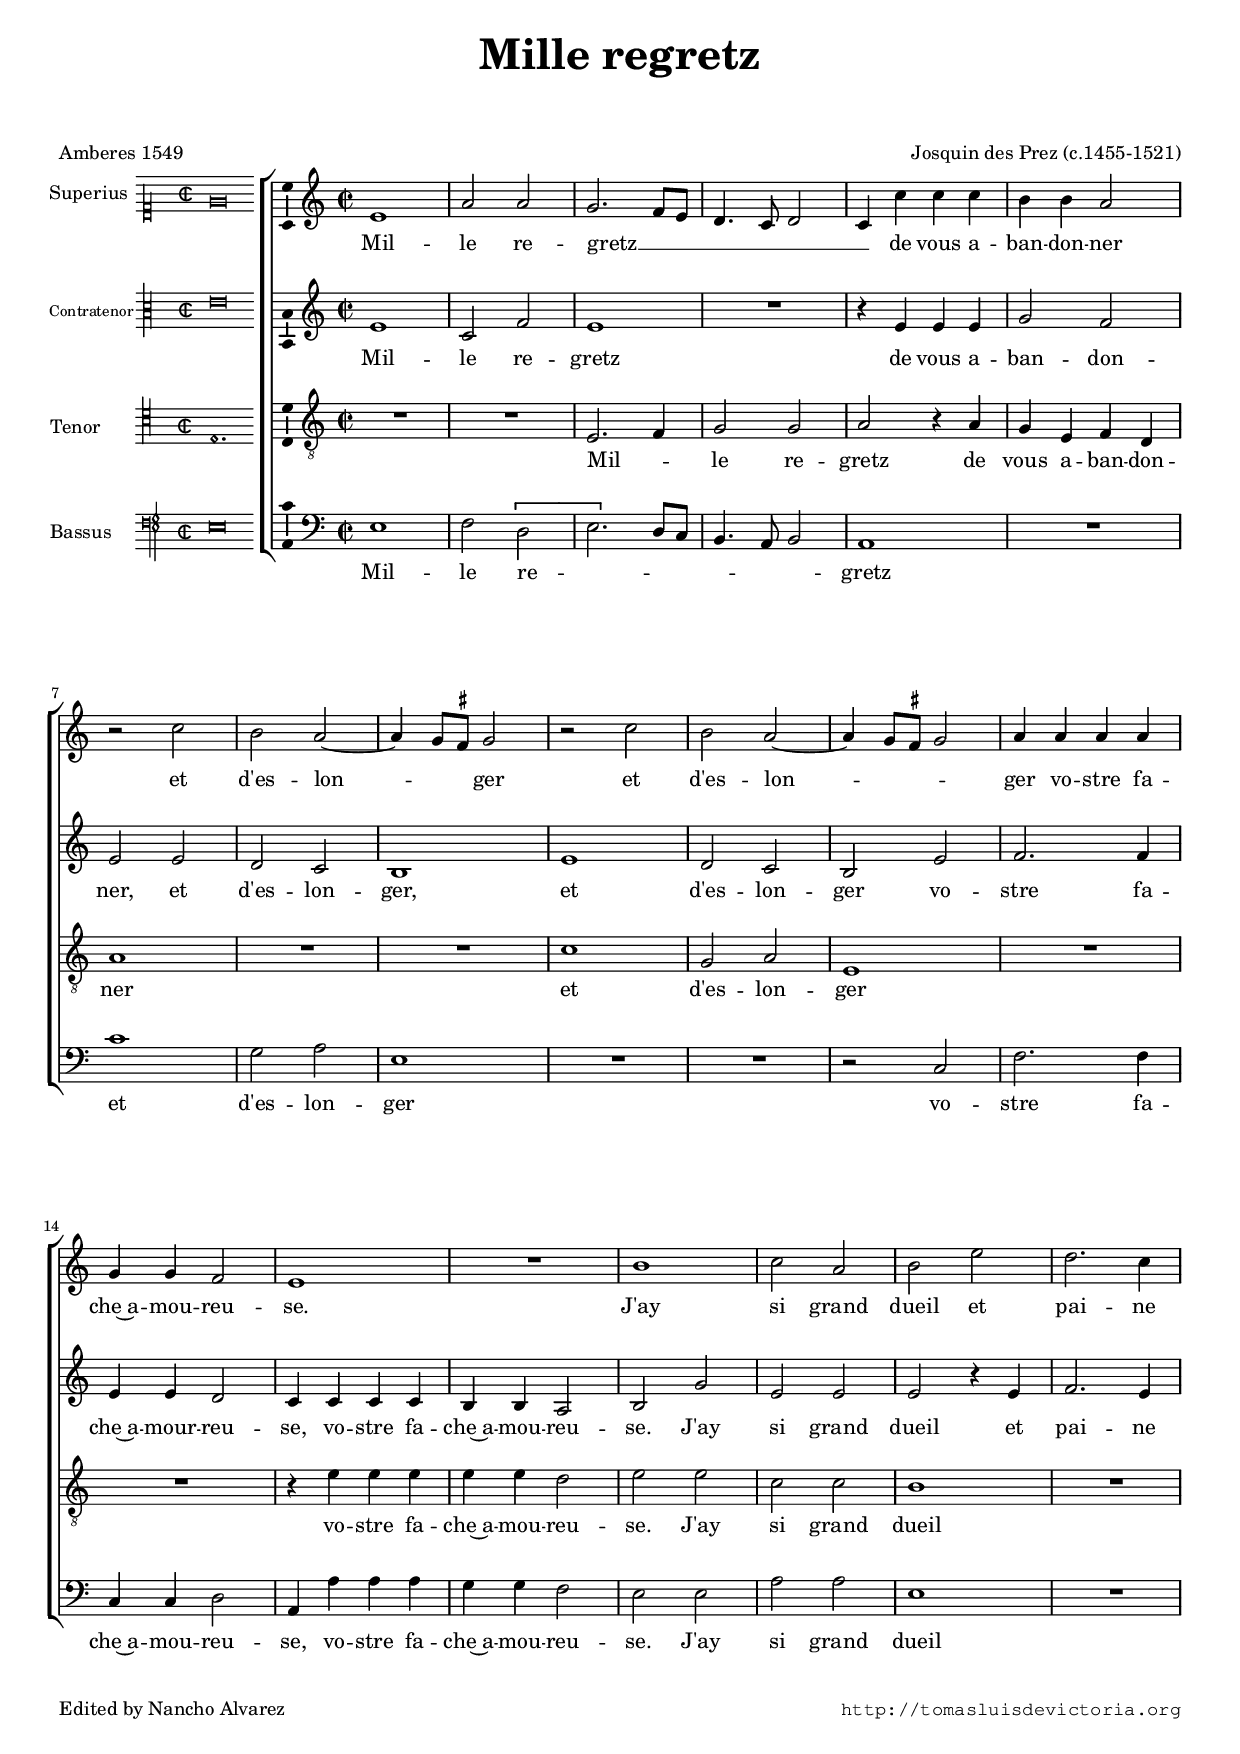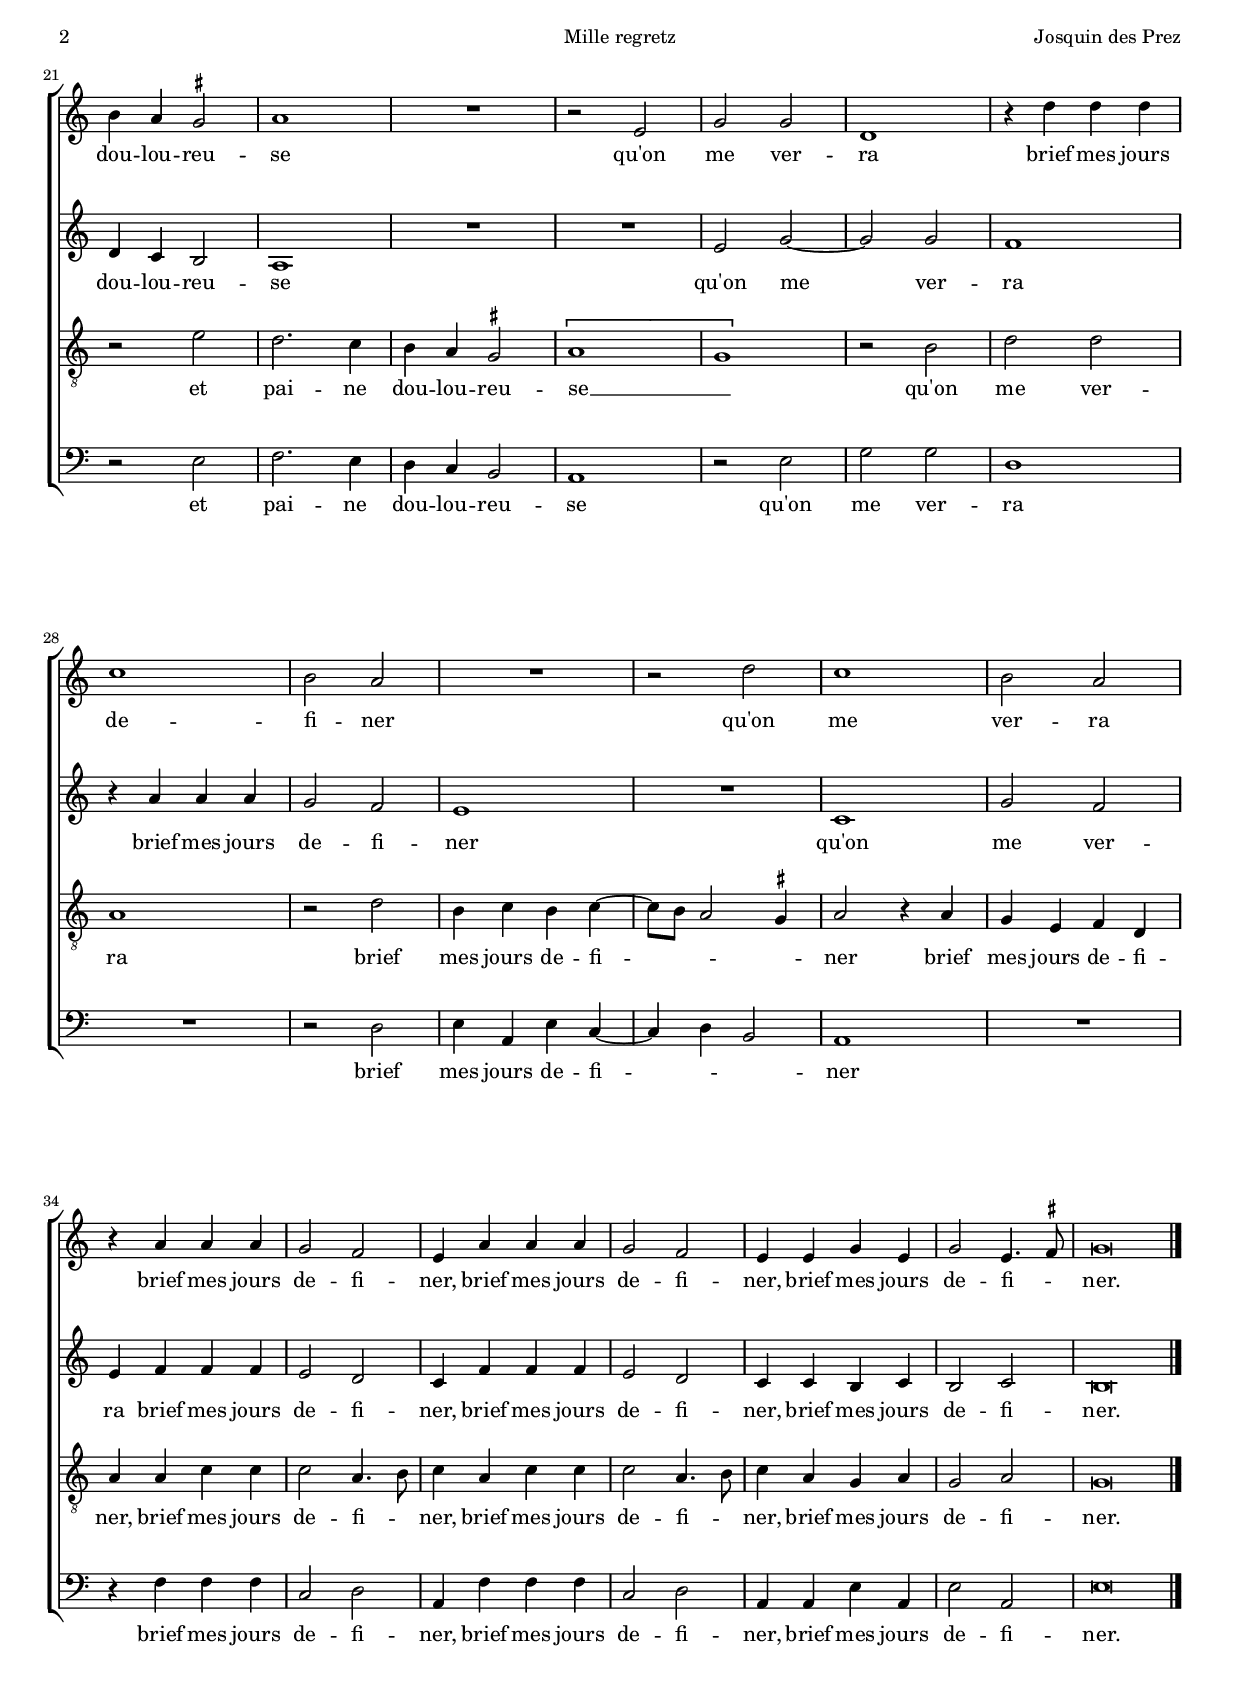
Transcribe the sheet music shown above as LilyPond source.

\version "2.18.0"

#(set-default-paper-size "a4")
#(set-global-staff-size 16.5)
#(ly:set-option 'point-and-click #f)
%mobile -s15.5 -i3.4

italicas=\override LyricText.font-shape = #'italic
rectas=\override LyricText.font-shape = #'upright
ss=\once \set suggestAccidentals = ##t
mtempo={\tempo 4 = 100}
mtempob={\tempo 4 = 50}
incipitwidth=20

htitle="Mille regretz"
hcomposer="Josquin des Prez"

\header {
	title=\markup{\fontsize #3 "Mille regretz"}
%	subtitle=" "
	subsubtitle=\markup{\null \vspace #2 }
	composer="Josquin des Prez (c.1455-1521)"
        pdfauthor=\composer
	%opus="(-)"
	poet=\markup{"Amberes 1549"} % L'unzieseme livre contenant vingt & neuf chansons amoureuses a quatre parties (Susato, Antwerp, 1549)
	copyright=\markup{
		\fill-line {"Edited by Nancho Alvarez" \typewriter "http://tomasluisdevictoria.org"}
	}
%	tagline=""
}


global={\key c \major \time 2/2  \skip 1*40 \bar "|."
}

cantus={
	e'1 |
	a'2 a' |
	g'2. f'8 e' |
	d'4. c'8 d'2 |
%5
	c'4 c'' c'' c'' |
	b' b' a'2 |
	r c'' |
	b' a' ~ |
	a'4 g'8 \ss fis' g'2 |
%10
	r c'' |
	b' a' ~ |
	a'4 g'8 \ss fis' g'2 |
	a'4 a' a' a' |
	g' g' f'2 |
%15
	e'1 |
	R1*4/4 |
	b'1 |
	c''2 a' |
	b' e'' |
%20
	d''2. c''4 |
	b' a' \ss gis'2 |
	a'1 |
	R1*4/4 |
	r2 e' |
%25
	g' g' |
	d'1 |
	r4 d'' d'' d'' |
	c''1 |
	b'2 a' |
%30
	R1*4/4 |
	r2 d'' |
	c''1 |
	b'2 a' |
	r4 a' a' a' |
%35
	g'2 f' |
	e'4 a' a' a' |
	g'2 f' |
	e'4 e' g' e' |
	g'2 e'4. \ss fis'8 |
%40
	g'\breve*1/2
}

altus={
	e'1 |
	c'2 f' |
	e'1 |
	R1*4/4 |
%5
	r4 e' e' e' |
	g'2 f' |
	e' e' |
	d' c' |
	b1 |
%10
	e' |
	d'2 c' |
	b e' |
	f'2. f'4 |
	e' e' d'2 |
%15
	c'4 c' c' c' |
	b b a2 |
	b g' |
	e' e' |
	e' r4 e' |
%20
	f'2. e'4 |
	d' c' b2 |
	a1 |
	R1*4/4 |
	R1*4/4 |
%25
	e'2 g' ~ |
	g' g' |
	f'1 |
	r4 a' a' a' |
	g'2 f' |
%30
	e'1 |
	R1*4/4 |
	c'1 |
	g'2 f' |
	e'4 f' f' f' |
%35
	e'2 d' |
	c'4 f' f' f' |
	e'2 d' |
	c'4 c' b c' |
	b2 c' |
%40
	b\breve*1/2
}

tenor={
	R1*4/4 |
	R1*4/4 |
	e2. f4 |
	g2 g |
%5
	a r4 a |
	g e f d |
	a1 |
	R1*4/4 |
	R1*4/4 |
%10
	c'1 |
	g2 a |
	e1 |
	R1*4/4 |
	R1*4/4 |
%15
	r4 e' e' e' |
	e' e' d'2 |
	e' e' |
	c' c' |
	b1 |
%20
	R1*4/4 |
	r2 e' |
	d'2. c'4 |
	b a \ss gis2 |
	\[a1 |
%25
	g\]
	r2 b |
	d' d' |
	a1 |
	r2 d' |
%30
	b4 c' b c' ~ |
	c'8 b a2 \ss gis4 |
	a2 r4 a |
	g e f d |
	a a c' c' |
%35
	c'2 a4. b8 |
	c'4 a c' c' |
	c'2 a4. b8 |
	c'4 a g a |
	g2 a |
%40
	g\breve*1/2
}

bassus={
	e1 |
	f2 \[d |
	e2.\] d8 c |
	b,4. a,8 b,2 |
%5
	a,1 |
	R1*4/4 |
	c'1 |
	g2 a |
	e1 |
%10
	R1*4/4 |
	R1*4/4 |
	r2 c |
	f2. f4 |
	c c d2 |
%15
	a,4 a a a |
	g g f2 |
	e e |
	a a |
	e1 |
%20
	R1*4/4 |
	r2 e |
	f2. e4 |
	d c b,2 |
	a,1 |
%25
	r2 e |
	g g |
	d1 |
	R1*4/4 |
	r2 d |
%30
	e4 a, e c ~ |
	c d b,2 |
	a,1 |
	R1*4/4 |
	r4 f f f |
%35
	c2 d |
	a,4 f f f |
	c2 d |
	a,4 a, e a, |
	e2 a, |
%40
	e\breve*1/2
}

textocantus=\lyricmode{
Mil -- le re -- gretz __ _ _ _ _ _ _ 
de vous a -- ban -- don -- ner
et d'es -- lon -- _ _ _ ger
et d'es -- lon -- _ _ _ _ ger vo -- stre 
fa -- che~a -- mou -- reu -- se.
J'ay si grand dueil et pai -- ne dou -- lou -- reu -- se
qu'on me ver -- ra brief mes jours de -- fi -- ner
qu'on me ver -- ra
brief mes jours de -- fi -- ner,
brief mes jours de -- fi -- ner,
brief mes jours de -- fi -- _ ner.
}

textoaltus=\lyricmode{
Mil -- le re -- gretz
de vous a -- ban -- don -- ner, 
et d'es -- lon -- ger,
et d'es -- lon -- ger
vo -- stre fa -- che~a -- mour -- reu -- se,
vo -- stre fa -- che~a -- mou -- reu -- se.
J'ay si grand dueil
et pai -- ne dou -- lou -- reu -- se
qu'on me _ ver -- ra
brief mes jours de -- fi -- ner
qu'on me ver -- ra brief mes jours de -- fi -- ner,
brief mes jours de -- fi -- ner,
brief mes jours de -- fi -- ner.
}

textotenor=\lyricmode{
Mil -- _ le re -- gretz
de vous a -- ban -- don -- ner
et d'es -- lon -- ger
vo -- stre fa -- che~a -- mou -- reu -- se.
J'ay si grand dueil
et pai -- ne dou -- lou -- reu -- se __ _ 
qu'on me ver -- ra
brief mes jours de -- fi -- _ _ _ _ ner 
brief mes jours de -- fi -- ner,
brief mes jours de -- fi -- _ ner,
brief mes jours de -- fi -- _ ner,
brief mes jours de -- fi -- ner.
}

textobassus=\lyricmode{
Mil -- le re -- _ _ _ _ _ _ gretz
et d'es -- lon -- ger
vo -- stre fa -- che~a -- mou -- reu -- se,
vo -- stre fa -- che~a -- mou -- reu -- se.
J'ay si grand dueil
et pai -- ne dou -- lou -- reu -- se
qu'on me ver -- ra
brief mes jours de -- fi -- _ _ _ ner
brief mes jours de -- fi -- ner,
brief mes jours de -- fi -- ner,
brief mes jours de -- fi -- ner.
}

incipitcantus=\markup{
        \score{
                { 
                \set Staff.instrumentName="Superius "
                \override NoteHead.style = #'neomensural
                \override Staff.TimeSignature.style = #'neomensural
                \cadenzaOn 
                \clef "petrucci-c1"
                \key c \major
                \time 2/2
                e'\breve
                } 

        \layout { line-width=\incipitwidth indent = 0 }
        }
}

incipitaltus=\markup{
        \score{
                { 
                \set Staff.instrumentName=\markup{\smaller \smaller  "Contratenor"}
                \override NoteHead.style = #'neomensural 
                \override Staff.TimeSignature.style = #'neomensural
                \cadenzaOn 
                \clef "petrucci-c3"
                \key c \major
                \time 2/2
                e'\breve
                } 
        \layout { line-width=\incipitwidth indent = 0 }
        }
}

incipittenor=\markup{
        \score{
                { 
                \set Staff.instrumentName="Tenor      "
                \override NoteHead.style = #'neomensural 
                \override Staff.TimeSignature.style = #'neomensural
                \cadenzaOn 
                \clef "petrucci-c4"
                \key c \major
                \time 2/2
                e1.
                } 
        \layout { line-width=\incipitwidth indent=0 }
        }
}

incipitbassus=\markup{
        \score{
                { 
                \set Staff.instrumentName="Bassus    "
                \override NoteHead.style = #'neomensural
                \override Staff.TimeSignature.style = #'neomensural
                \cadenzaOn 
                \clef "petrucci-f4"
                \key c \major
                \time 2/2
                e\breve
                } 
        \layout { line-width=\incipitwidth indent = 0 }
        }
}


\score {\transpose c' c'{
\new ChoirStaff<<

	\new Staff <<\global
	\new Voice="v1" {
		\set Staff.instrumentName=\incipitcantus
		\clef "treble"
		\cantus }
	\new Lyrics \lyricsto "v1" {\textocantus }
	>>

	\new Staff <<\global
	\new Voice="v2" {
		\set Staff.instrumentName=\incipitaltus
		\clef "treble"
		\altus }
	\new Lyrics \lyricsto "v2" {\textoaltus }
	>>
	
	\new Staff <<\global
	\new Voice="v3" {
		\set Staff.instrumentName=\incipittenor
		\clef "G_8"
		\tenor }
	\new Lyrics \lyricsto "v3" {\textotenor }
	>>

	\new Staff <<\global
	\new Voice="v4" {
		\set Staff.instrumentName=\incipitbassus
		\clef "bass"
		\bassus }
	\new Lyrics \lyricsto "v4" {\textobassus }
	>>
	
>>

	} % transpose

\layout{ 
	\context {\Lyrics 
		\override VerticalAxisGroup.staff-affinity = #UP
		\override VerticalAxisGroup.nonstaff-relatedstaff-spacing =
			#'((basic-distance . 0) (minimum-distance . 0) (padding . 1))
		\override LyricText.font-size = #1.2
		\override LyricHyphen.minimum-distance = #0.5
	}
	\context {\Score 
		tempoHideNote = ##t
		\override BarNumber.padding = #2 
	}
	\context {\Voice 
		melismaBusyProperties = #'()
		%autoBeaming = ##f
	}
	\context {\Staff 
                %\RemoveEmptyStaves
                %\override VerticalAxisGroup.remove-first = ##t
		\override VerticalAxisGroup.staff-staff-spacing =
			#'((basic-distance . 11) (minimum-distance . 0) (padding . 1))
		\consists Ambitus_engraver 
		\override LigatureBracket.padding = #1
	}
}

%\midi { \mtempo }

}


% Mil pesares [siento] por abandonaros
% y por alejar de mí vuestro amoroso rostro;
% tengo un dolor tan grande y una pena tan dolorosa
% que en breve verán todos acabar mis días.

\paper{
	evenHeaderMarkup=\markup  \fill-line { \fromproperty #'page:page-number-string \htitle \hcomposer }
	oddHeaderMarkup= \markup  \fill-line { \on-the-fly #not-first-page \hcomposer \on-the-fly #not-first-page \htitle \on-the-fly #not-first-page \fromproperty #'page:page-number-string }
	%system-count=20
	%page-count = 8
        systems-per-page = 3
	ragged-last-bottom = ##f
	indent=3.6\cm
	system-system-spacing =
	#'((basic-distance . 20) (minimum-distance . 0) (padding . 5))
	top-system-spacing = % header
	#'((basic-distance . 8) (minimum-distance . 0) (padding . 0))
	last-bottom-spacing = % footer
	#'((basic-distance . 12) (minimum-distance . 0) (padding . 0))

}
